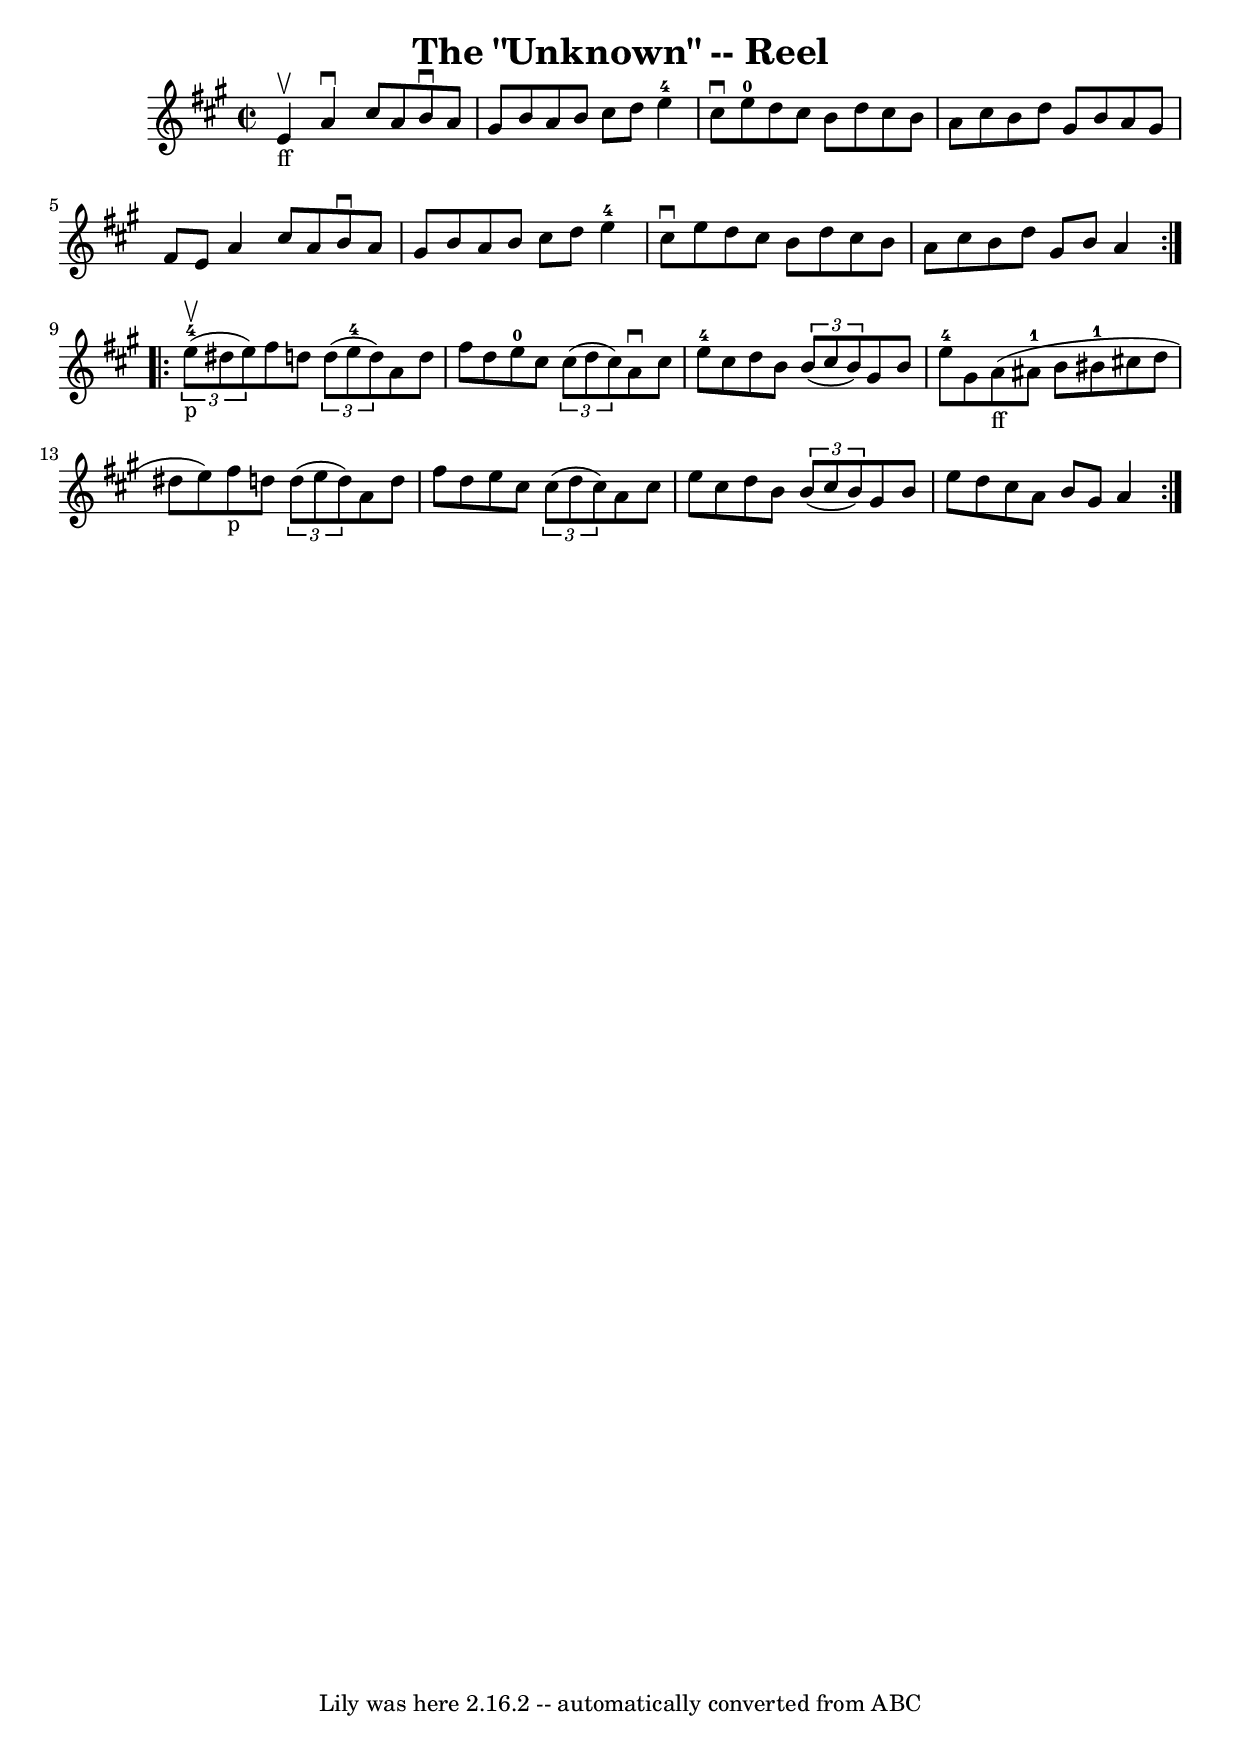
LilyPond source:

\version "2.7.40"
\include "Mammoth.ily"
\header {
	%% book = "Ryan's Mammoth Collection"
	crossRefNumber = "1"
	footnotes = "\\\\316"
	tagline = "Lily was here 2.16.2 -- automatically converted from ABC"
	title = "The \"Unknown\" -- Reel"
}
voicedefault =  {


\repeat volta 2 {
\override Staff.TimeSignature #'style = #'C
 \time 2/2 
\key a \major e'4_"ff"^\upbow |
 a'4^\downbow   
cis''8 a'8 b'8^\downbow a'8 gis'8 b'8    |
 a'8 b'8   
 cis''8 d''8 e''4-4 cis''8^\downbow e''8-0   |
 d''8 
 cis''8 b'8 d''8 cis''8 b'8 a'8 cis''8    |
 b'8    
d''8 gis'8 b'8 a'8 gis'8 fis'8 e'8    |
 a'4    
cis''8 a'8 b'8^\downbow a'8 gis'8 b'8    |
 a'8 b'8   
 cis''8 d''8 e''4-4 cis''8^\downbow e''8    |
 d''8    
cis''8 b'8 d''8 cis''8 b'8 a'8 cis''8    |
 b'8    
d''8 gis'8 b'8 a'4    }     \repeat volta 2 {   \times 2/3 { e''8 
-4_"p"^\upbow(dis''8 e''8) } |
 fis''8 d''!8    
\times 2/3 { d''8 (e''8-4 d''8) } a'8 d''8 fis''8 d''8  
  |
 e''8-0 cis''8    \times 2/3 { cis''8 (d''8 cis''8  
-) } a'8^\downbow cis''8 e''8-4 cis''8    |
 d''8 b'8   
 \times 2/3 { b'8 (cis''8 b'8) } gis'8 b'8 e''8-4 gis'8 
   |
 a'8_"ff"(ais'8-1 b'8 bis'8-1 cis''!8    
d''8 dis''8 e''8)   |
 fis''8_"p" d''!8    \times 2/3 { 
 d''8 (e''8 d''8) } a'8 d''8 fis''8 d''8    |
   
e''8 cis''8    \times 2/3 { cis''8 (d''8 cis''8) } a'8    
cis''8 e''8 cis''8    |
 d''8 b'8    \times 2/3 { b'8 (
cis''8 b'8) } gis'8 b'8 e''8 d''8    |
 cis''8 a'8  
 b'8 gis'8 a'4    }   
}

\score{
    <<

	\context Staff="default"
	{
	    \voicedefault 
	}

    >>
	\layout {
	}
	\midi {}
}
